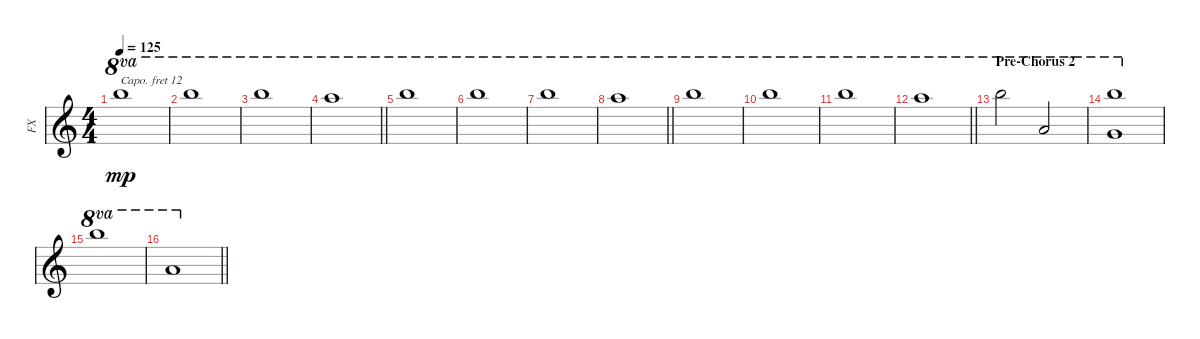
\track ("FX" "FX") {instrument celesta}
\staff {score}
\capo 12
\tuning (E4 B3 G3 D3 A2 E2) {hide}
\ts (4 4)
\tempo 125
\clef g2
\ks c
19.1.1{ot 8va dy mp} |
19.1.1{ot 8va} |
19.1.1{ot 8va} |
\barLineRight lightlight
17.1.1{ot 8va} |
19.1.1{ot 8va} |
19.1.1{ot 8va} |
19.1.1{ot 8va} |
\barLineRight lightlight
17.1.1{ot 8va} |
19.1.1{ot 8va} |
19.1.1{ot 8va} |
19.1.1{ot 8va} |
\barLineRight lightlight
17.1.1{ot 8va} |
\section ("" "Pre-Chorus 2")
19.1.2{ot 8va} 14.3.2{ot 8va} |
(19.1 17.4).1{ot 8va} |
19.1.1{ot 8va} |
\barLineRight lightlight
14.3.1{ot 8va}
